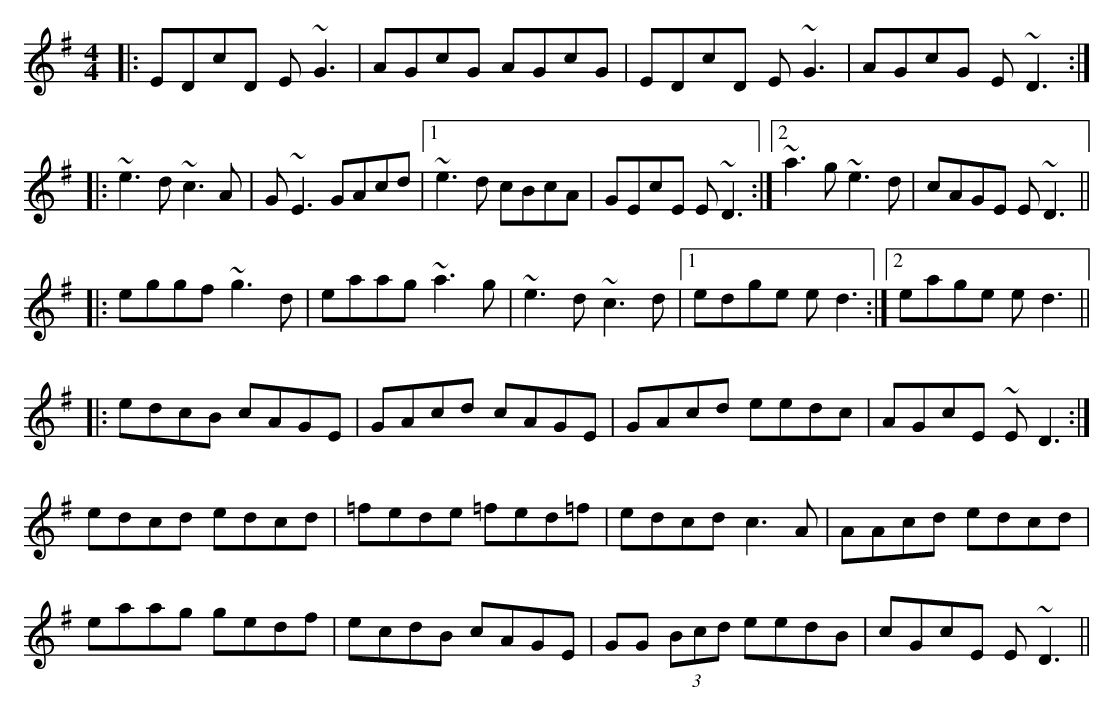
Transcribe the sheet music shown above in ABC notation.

X:1
M:4/4
K:G
|:EDcD E~G3|AGcG AGcG|EDcD E~G3|AGcG E~D3:|
|:~e3d ~c3A|G~E3 GAcd|1 ~e3d cBcA|GEcE E~D3:|2 ~a3g ~e3d|cAGE E~D3||
|:eggf ~g3d|eaag ~a3g|~e3d ~c3d|1 edge ed3:|2 eage ed3||
|:edcB cAGE|GAcd cAGE|GAcd eedc|AGcE ~ED3:|
edcd edcd|=fede =fed=f|edcd c3A|AAcd edcd|
eaag gedf|ecdB cAGE|GG (3Bcd eedB|cGcE E~D3||
